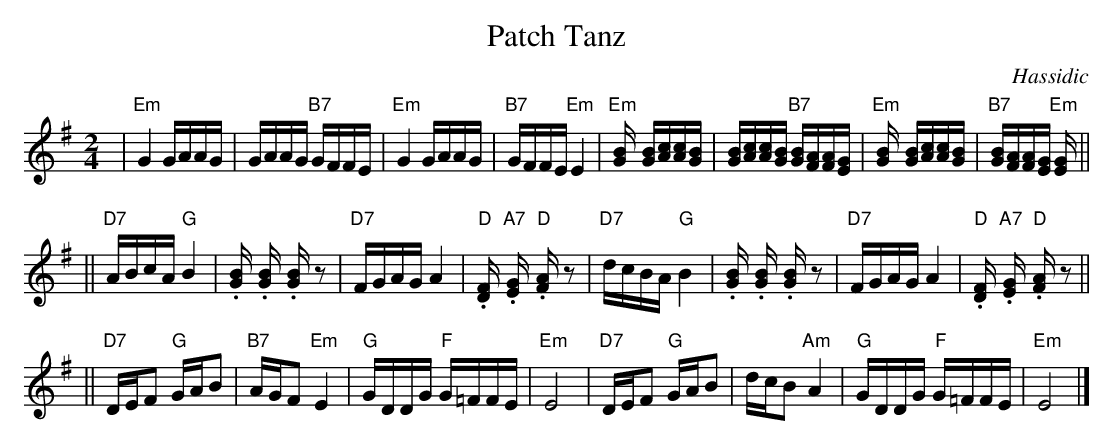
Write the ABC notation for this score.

X:1
T: Patch Tanz
O: Hassidic
M: 2/4
L: 1/16
K: Em
 | "Em"G4 GAAG | GAAG "B7"GFFE | "Em"G4 GAAG | "B7"GFFE "Em"E4 \
 | "Em"[G4B] [GB][Ac][Ac][GB] | [GB][Ac][Ac][GB] "B7"[GB][FA][FA][EG] | "Em"[G4B] [GB][Ac][Ac][GB] | "B7"[GB][FA][FA][EG] "Em"[E4G] ||
|| "D7"ABcA "G"B4 | .[B2G] .[B2G] .[B2G] z2 | "D7"FGAG A4 | "D".[F2D] "A7".[G2E] "D".[A2F] z2 \
 | "D7"dcBA "G"B4 | .[B2G] .[B2G] .[B2G] z2 | "D7"FGAG A4 | "D".[F2D] "A7".[G2E] "D".[A2F] z2 ||
|| "D7"DEF2 "G"GAB2 | "B7"AGF2 "Em"E4 | "G"GDDG "F"G=FFE | "Em"E8 \
 | "D7"DEF2 "G"GAB2 | dcB2 "Am"A4 | "G"GDDG "F"G=FFE | "Em"E8 |]
